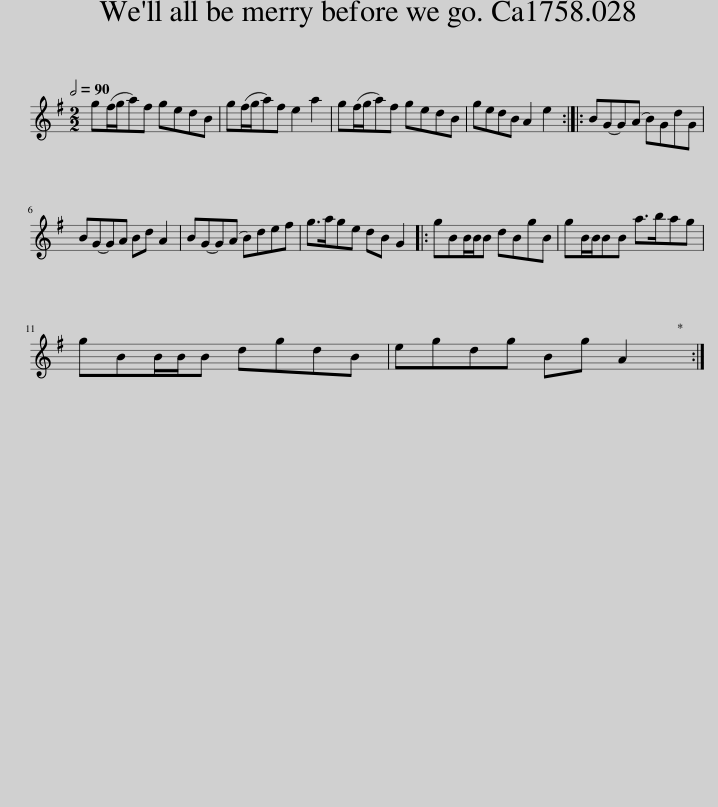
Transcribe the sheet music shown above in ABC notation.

X:1
L:1/8
Q:1/2=90
M:2/2
I:linebreak $
K:G
V:1 treble
V:1
 g(f/g/a)f gedB | g(f/g/a)f e2 a2 | g(f/g/a)f gedB | gedB A2 e2 :: BG-G(A B)GdG |$ %5
 BG-GA Bd A2 | BG-G(A B)def | g>age dB G2 |: gBB/B/B dBgB | gB/B/BB a>bag |$ %10
 gBB/B/B dgdB | egdg Bg A2 :| %12
